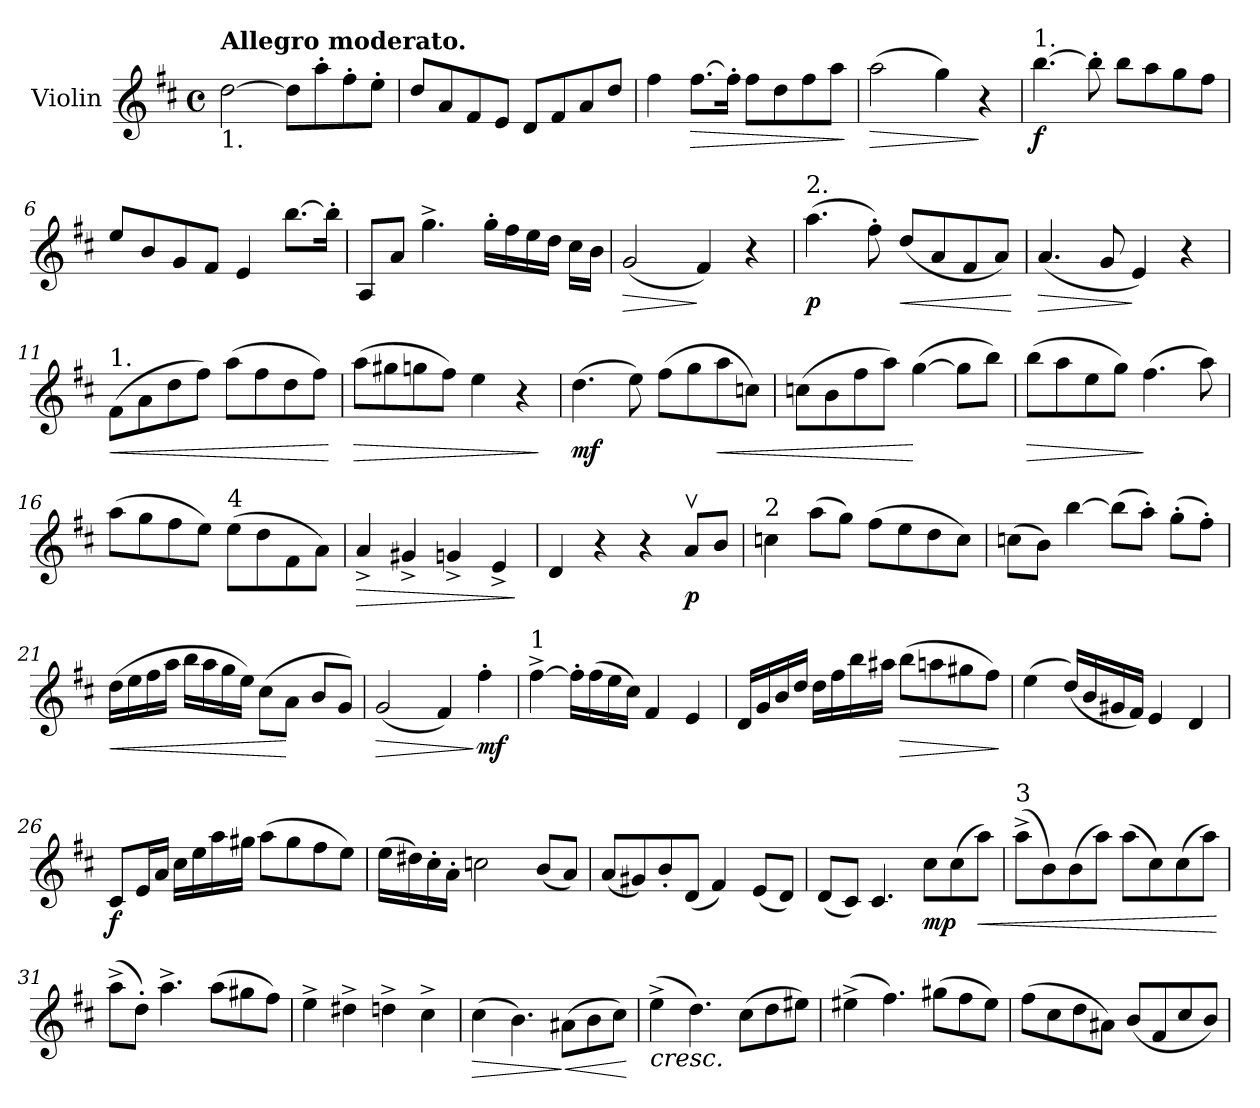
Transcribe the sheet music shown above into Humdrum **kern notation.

**kern	**dynam
*part1	*part1
*staff1	*staff1
*I"Violin	*
*I'Vln	*
*clefG2	*
*k[f#c#]	*
*M4/4	*
*met(c)	*
=1	=1
!LO:TX:b:t=1.	!
!LO:TX:a:B:t=Allegro moderato.	!
[2dd\	.
8dd\L]	.
8aa'\	.
8ff#'\	.
8ee'\J	.
=2	=2
8dd/L	.
8a/	.
8f#/	.
8e/J	.
8d/L	.
8f#/	.
8a/	.
8dd/J	.
=3	=3
4ff#\	.
!	!LO:HP:b
[8.ff#\L	>
16ff#'\Jk]	.
8ff#\L	.
8dd\	.
8ff#\	.
8aa\J	.
.	]
=4	=4
!	!LO:HP:b
(2aa\	>
4gg\)	.
4r	]
=5	=5
!LO:TX:a:t=1.	!
!	!LO:DY:b
[4.bb\	f
8bb'\]	.
8bb\L	.
8aa\	.
8gg\	.
8ff#\J	.
=6	=6
8ee/L	.
8b/	.
8g/	.
8f#/J	.
4e/	.
[8.bb\L	.
16bb'\Jk]	.
!!LO:LB:g=z
=7	=7
8A/L	.
8a/J	.
4.gg^\	.
16gg'\LL	.
16ff#\	.
16ee\	.
16dd\JJ	.
16cc#\LL	.
16b\JJ	.
=8	=8
!	!LO:HP:b
(2g/	>
4f#/)	]
4r	.
=9	=9
!LO:TX:a:t=2.	!
!	!LO:DY:b
(4.aa\	p
8ff#'\)	.
!	!LO:HP:b
(8dd/L	<
8a/	.
8f#/	.
8a/J)	.
.	[
=10	=10
!	!LO:HP:b
(4.a/	>
8g/	.
4e/)	]
4r	.
=11	=11
!LO:TX:a:t=1.	!
!	!LO:HP:b
(8f#\L	<
8a\	.
8dd\	.
8ff#\J)	.
(8aa\L	.
8ff#\	.
8dd\	.
8ff#\J)	.
.	[
=12	=12
!	!LO:HP:b
(8aa\L	>
8gg#X\	.
8ggn\	.
8ff#\J)	.
4ee\	.
4r	.
.	]
!!LO:LB:g=z
=13	=13
!	!LO:DY:b
(4.dd\	mf
8ee\)	.
(8ff#\L	.
8gg\	.
!	!LO:HP:b
8aa\	<
8ccn\J)	.
=14	=14
(8ccn\L	.
8b\	.
8ff#\	.
8aa\J)	.
([4gg\	[
8gg\L]	.
8bb\J)	.
=15	=15
!	!LO:HP:b
(8bb\L	>
8aa\	.
8ee\	.
8gg\J)	.
(4.ff#\	]
8aa\)	.
=16	=16
(8aa\L	.
8gg\	.
8ff#\	.
8ee\J)	.
!LO:TX:a:t=4	!
(8ee\L	.
8dd\	.
8f#\	.
8a\J)	.
=17	=17
!	!LO:HP:b
4a^/	>
4g#X^/	.
4gn^/	.
4e^/	.
.	]
=18	=18
4d/	.
4r	.
4r	.
!	!LO:DY:b
8av/L	p
8b/J	.
!!LO:LB:g=z
=19	=19
!LO:TX:a:t=2	!
4ccn\	.
(8aa\L	.
8gg\J)	.
(8ff#\L	.
8ee\	.
8dd\	.
8cc\J)	.
=20	=20
(8ccn\L	.
8b\J)	.
[4bb\	.
(8bb\L]	.
8aa'\J)	.
(8gg'\L	.
8ff#'\J)	.
=21	=21
!	!LO:HP:b
(16dd\LL	<
16ee\	.
16ff#\	.
16aa\JJ	.
16bb\LL	.
16aa\	.
16gg\	.
16ee\JJ)	.
(8cc#\L	.
8a\J	[
8b/L	.
8g/J)	.
=22	=22
!	!LO:HP:b
(2g/	>
4f#/)	.
!	!LO:DY:n=1:b
4ff#'\	] mf
=23	=23
!LO:TX:a:t=1	!
[4ff#^\	.
16ff#'\LL]	.
(16ff#\	.
16ee\	.
16cc#\JJ)	.
4f#/	.
4e/	.
!!LO:LB:g=z
=24	=24
16d/LL	.
16g/	.
16b/	.
16dd/JJ	.
16dd\LL	.
16ff#\	.
16bb\	.
16aa#X\JJ	.
!	!LO:HP:b
(8bb\L	>
8aan\	.
8gg#X\	.
8ff#\J)	.
.	]
=25	=25
(4ee\	.
(16dd/LL)	.
16b/	.
16g#X/	.
16f#/JJ)	.
4e/	.
4d/	.
=26	=26
!	!LO:DY:b
8c#/L	f
16e/L	.
16a/JJ	.
16cc#\LL	.
16ee\	.
16aa\	.
16gg#X\JJ	.
(8aa\L	.
8gg#\	.
8ff#\	.
8ee\J)	.
=27	=27
(16ee\LL	.
16dd#X\)	.
16cc#'\	.
16a'\JJ	.
2ccn\	.
(8b/L	.
8a/J)	.
!!LO:LB:g=z
=28	=28
(8a/L	.
8g#X/)	.
8b'/	.
(8d/J	.
4f#/)	.
(8e/L	.
8d/J)	.
=29	=29
(8d/L	.
8c#/J)	.
4.c#/	.
!	!LO:DY:b
8cc#\L	mp
(8cc#\	.
!	!LO:HP:b
8aa\J)	<
=30	=30
!LO:TX:a:t=3	!
(8aa^\L	.
8b\)	.
(8b\	.
8aa\J)	.
(8aa\L	.
8cc#\)	.
(8cc#\	.
8aa\J)	.
.	[
=31	=31
(8aa^\L	.
8dd'\J)	.
4.aa^\	.
(8aa\L	.
8gg#X\	.
8ff#\J)	.
=32	=32
4ee^\	.
4dd#X^\	.
4ddn^\	.
4cc#^\	.
!!LO:PB:g=z
=33	=33
!	!LO:HP:b
(4cc#\	>
4.b\)	.
!	!LO:HP:n=1:b
(8a#X\L	] <
8b\	.
8cc#\J)	.
.	[
=34	=34
!LO:TX:b:i:t=cresc.	!
(4ee^\	.
4.dd\)	.
(8cc#\L	.
8dd\	.
8ee#X\J)	.
=35	=35
(4ee#X^\	.
4.ff#\)	.
(8gg#X\L	.
8ff#\	.
8ee#\J)	.
=36	=36
(8ff#\L	.
8cc#\	.
8dd\	.
8a#X\J)	.
(8b/L	.
8f#/	.
8cc#/	.
8b/J)	.
=	=
*-	*-
